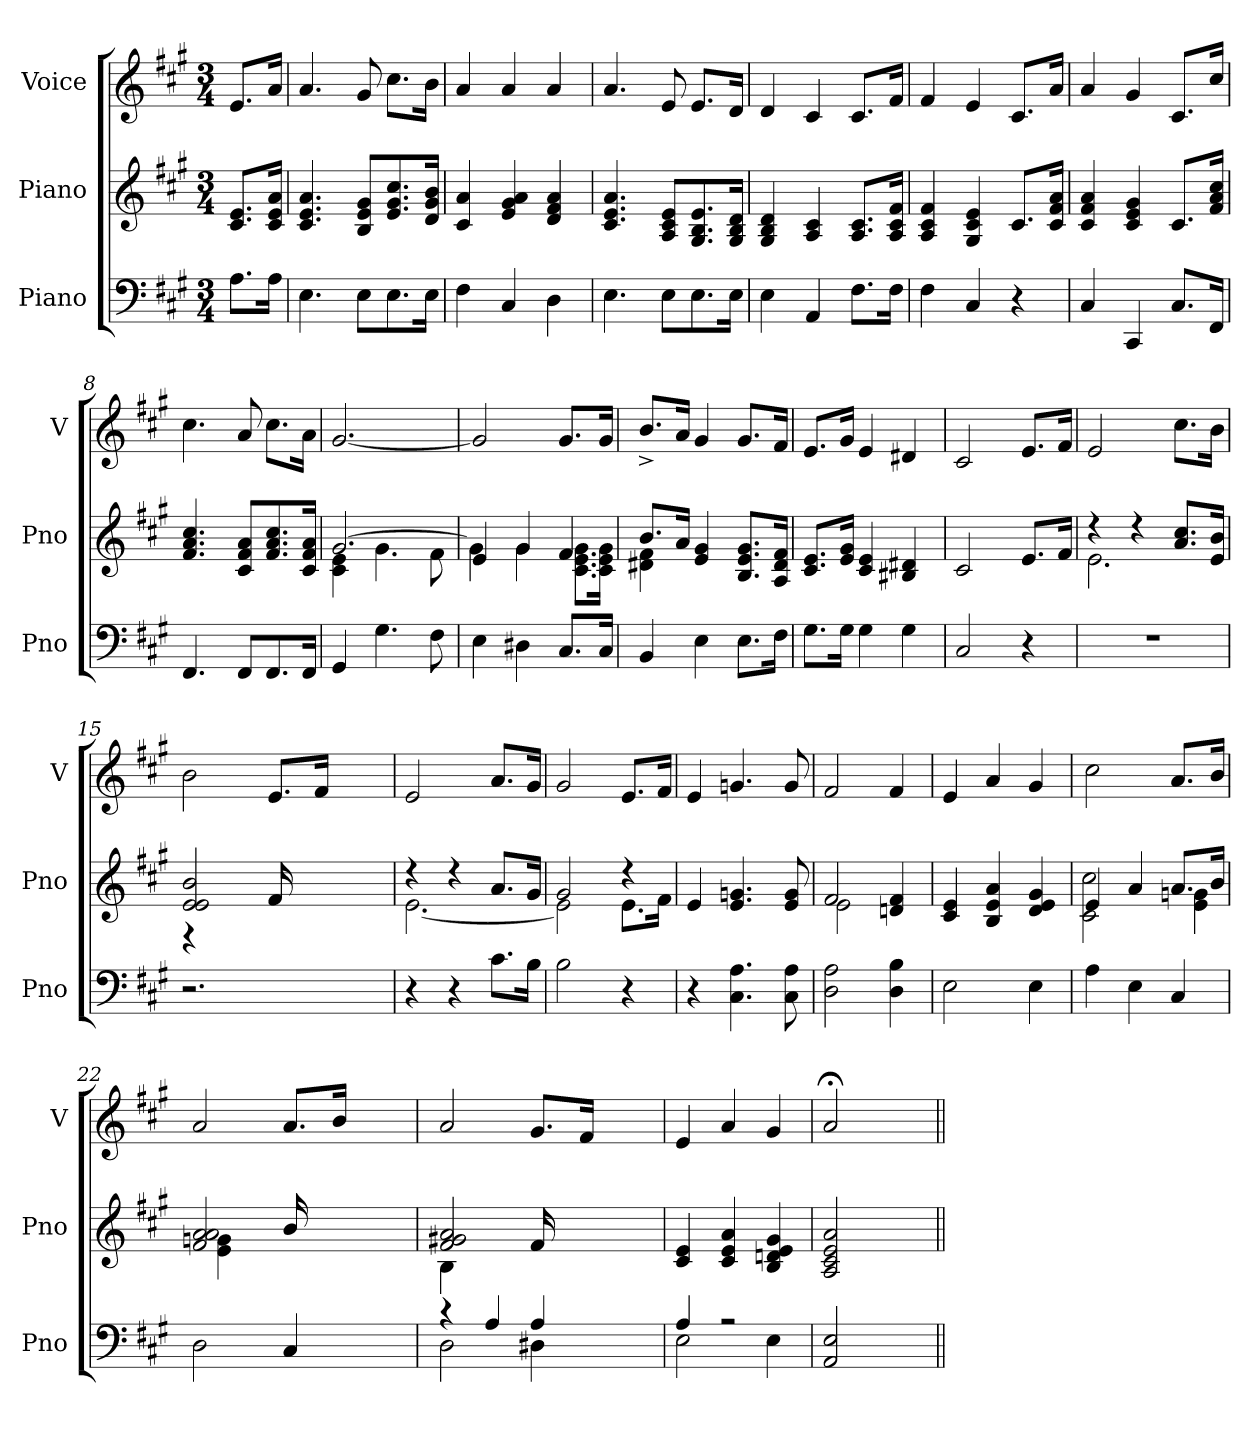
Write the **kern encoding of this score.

**kern	**kern	**kern
*part3	*part2	*part1
*staff3	*staff2	*staff1
*I"Piano	*I"Piano	*I"Voice
*I'Pno	*I'Pno	*I'V
*clefF4	*clefG2	*clefG2
*k[f#c#g#]	*k[f#c#g#]	*k[f#c#g#]
*M3/4	*M3/4	*M3/4
*MM118	*MM118	*MM118
=1	=1	=1
8.A\L	8.c#/ 8.e/L	8.e/L
16A\Jk	16c#/ 16e/ 16a/Jk	16a/Jk
=2	=2	=2
4.E\	4.c#/ 4.e/ 4.a/	4.a/
8E\L	8B/ 8e/ 8g#/L	8g#/
8.E\	8.e/ 8.g#/ 8.cc#/	8.cc#\L
16E\Jk	16d/ 16g#/ 16b/Jk	16b\Jk
=3	=3	=3
4F#\	4c#/ 4a/	4a/
4C#/	4e/ 4g#/ 4a/	4a/
4D\	4d/ 4f#/ 4a/	4a/
=4	=4	=4
4.E\	4.c#/ 4.e/ 4.a/	4.a/
8E\L	8A/ 8c#/ 8e/L	8e/
8.E\	8.G#/ 8.B/ 8.e/	8.e/L
16E\Jk	16G#/ 16B/ 16d/Jk	16d/Jk
=5	=5	=5
4E\	4G#/ 4B/ 4d/	4d/
4AA/	4A/ 4c#/	4c#/
8.F#\L	8.A/ 8.c#/L	8.c#/L
16F#\Jk	16A/ 16c#/ 16f#/Jk	16f#/Jk
=6	=6	=6
4F#\	4A/ 4c#/ 4f#/	4f#/
4C#/	4G#/ 4c#/ 4e/	4e/
4r	8.c#/L	8.c#/L
.	16c#/ 16f#/ 16a/Jk	16a/Jk
=7	=7	=7
4C#/	4c#/ 4f#/ 4a/	4a/
4CC#/	4c#/ 4e/ 4g#/	4g#/
8.C#/L	8.c#/L	8.c#/L
16FF#/Jk	16f#/ 16a/ 16cc#/Jk	16cc#/Jk
=8	=8	=8
4.FF#/	4.f#/ 4.a/ 4.cc#/	4.cc#\
8FF#/L	8c#/ 8f#/ 8a/L	8a/
8.FF#/	8.f#/ 8.a/ 8.cc#/	8.cc#\L
16FF#/Jk	16c#/ 16f#/ 16a/Jk	16a\Jk
!!LO:LB:g=z
=9	=9	=9
*	*^	*
4GG#/	[2.g#/	4c#\ 4e\	[2.g#/
4.G#\	.	4.g#\	.
8F#\	.	8f#\	.
=10	=10	=10	=10
4E\	4e/	4g#\]	2g#/]
4D#X\	4g#/	4g#\	.
8.C#/L	4f#/	8.c#\ 8.e\ 8.g#\L	8.g#/L
16C#/Jk	.	16c#\ 16e\ 16g#\Jk	16g#/Jk
=11	=11	=11	=11
4BB/	8.b/L	4d#X\ 4f#\	8.b^/L
.	16a/Jk	.	16a/Jk
4E\	4e/ 4g#/	2ryy	4g#/
8.E\L	8.B/ 8.e/ 8.g#/L	.	8.g#/L
16F#\Jk	16A/ 16d#/ 16f#/Jk	.	16f#/Jk
*	*v	*v	*
=12	=12	=12
8.G#\L	8.c#/ 8.e/L	8.e/L
16G#\Jk	16e/ 16g#/Jk	16g#/Jk
4G#\	4c#/ 4e/	4e/
4G#\	4B#X/ 4d#X/	4d#X/
=13	=13	=13
2C#/	2c#/	2c#/
4r	8.e/L	8.e/L
.	16f#/Jk	16f#/Jk
=14	=14	=14
*	*^	*
2.r	4r	2.e\	2e/
.	4r	.	.
.	8.a/ 8.cc#/L	.	8.cc#\L
.	16e/ 16b/Jk	.	16b\Jk
=15	=15	=15	=15
2.r	2e/ 2e/ 2b/	4r	2b\
.	.	2ryy	.
.	16f#/	.	8.e/L
.	2ryy	.	.
.	.	.	16f#/Jk
4ryy	.	4ryy	4ryy
16ryy	.	16ryy	16ryy
!!LO:LB:g=z
=16	=16	=16	=16
4r	4r	[2.e\	2e/
4r	4r	.	.
8.c#\L	8.a/L	.	8.a/L
16B\Jk	16g#/Jk	.	16g#/Jk
=17	=17	=17	=17
2B\	2g#/	2e\]	2g#/
4r	4r	8.e\L	8.e/L
.	.	16f#\Jk	16f#/Jk
*	*v	*v	*
=18	=18	=18
4r	4e/	4e/
4.C#\ 4.A\	4.e/ 4.gn/	4.gn/
8C#\ 8A\	8e/ 8g/	8g/
=19	=19	=19
*	*^	*
2D\ 2A\	2f#/	2e\	2f#/
4D\ 4B\	4dn/ 4f#/	4ryy	4f#/
*	*v	*v	*
=20	=20	=20
2E\	4c#/ 4e/	4e/
.	4B/ 4e/ 4a/	4a/
4E\	4d/ 4e/ 4g#/	4g#/
=21	=21	=21
*	*^	*
4A\	4e/	2c#\ 2cc#\	2cc#\
4E\	4a/	.	.
4C#/	8.a/L	4e\ 4gn\	8.a/L
.	16b/Jk	.	16b/Jk
=22	=22	=22	=22
2D\	2f#/ 2a/ 2a/	4e\ 4gn\	2a/
.	.	2ryy	.
4C#/	16b/	.	8.a/L
.	2ryy	.	.
.	.	.	16b/Jk
4ryy	.	4ryy	4ryy
16ryy	.	16ryy	16ryy
!!LO:LB:g=z
=23	=23	=23	=23
*^	*	*	*
4r	2D\	2f#/ 2g#X/ 2a/	4B\	2a/
4A/	.	.	2ryy	.
4A/	4D#X\	16f#/	.	8.g#/L
.	.	2ryy	.	.
.	.	.	.	16f#/Jk
4ryy	4ryy	.	4ryy	4ryy
16ryy	16ryy	.	16ryy	16ryy
*	*	*v	*v	*
=24	=24	=24	=24
4A/	2E\	4c#/ 4e/	4e/
2r	.	4c#/ 4e/ 4a/	4a/
.	4E\	4B/ 4dn/ 4e/ 4g#/	4g#/
*v	*v	*	*
=25	=25	=25
2AA/ 2E/	2A/ 2c#/ 2e/ 2a/	2a;/
4ryy	4ryy	4ryy
=||	=||	=||
*-	*-	*-
